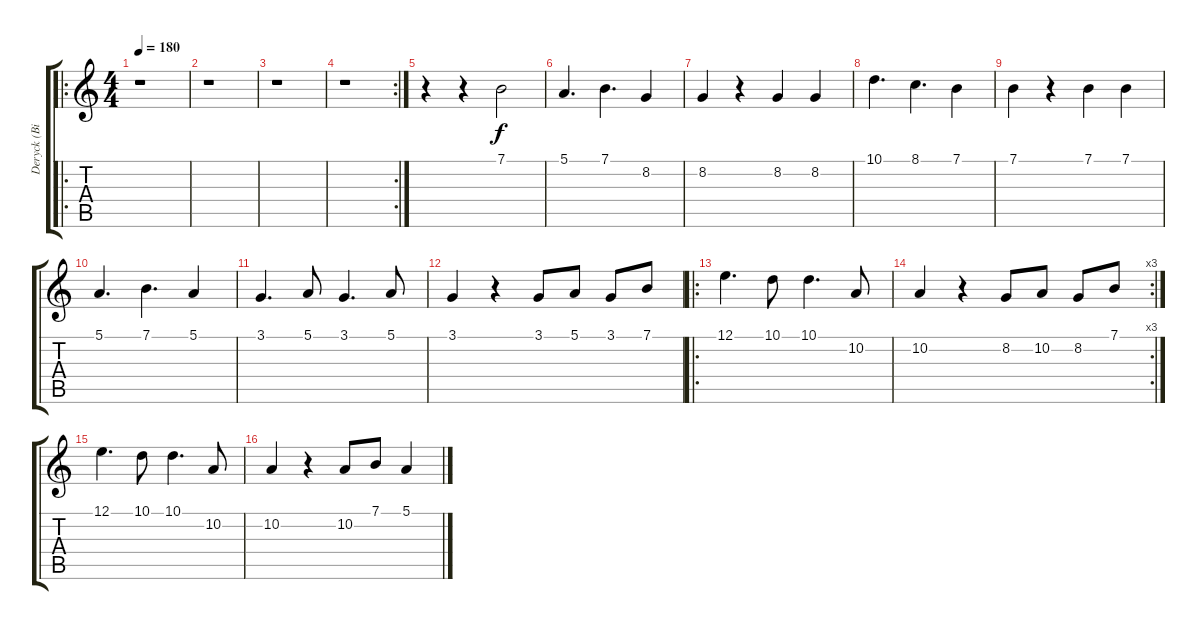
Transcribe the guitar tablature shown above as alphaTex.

\track ("Deryck (Bizzy D) - Lead Vocals" "Deryck (Bi") {instrument harmonica}
\staff {score tabs}
\tuning (E4 B3 G3 D3 A2 E2) {hide}
\ro
\ts (4 4)
\tempo 180
\clef g2
\ks c
r.1{dy f instrument harmonica} |
r.1 |
r.1 |
\rc 2
r.1 |
r.4 r.4 7.1.2 |
5.1.4{d} 7.1.4{d} 8.2.4 |
8.2.4 r.4 8.2.4 8.2.4 |
10.1.4{d} 8.1.4{d} 7.1.4 |
7.1.4 r.4 7.1.4 7.1.4 |
5.1.4{d} 7.1.4{d} 5.1.4 |
3.1.4{d} 5.1.8 3.1.4{d} 5.1.8 |
3.1.4 r.4 3.1.8 5.1.8 3.1.8 7.1.8 |
\ro
12.1.4{d} 10.1.8 10.1.4{d} 10.2.8 |
\rc 3
10.2.4 r.4 8.2.8 10.2.8 8.2.8 7.1.8 |
12.1.4{d} 10.1.8 10.1.4{d} 10.2.8 |
10.2.4 r.4 10.2.8 7.1.8 5.1.4
